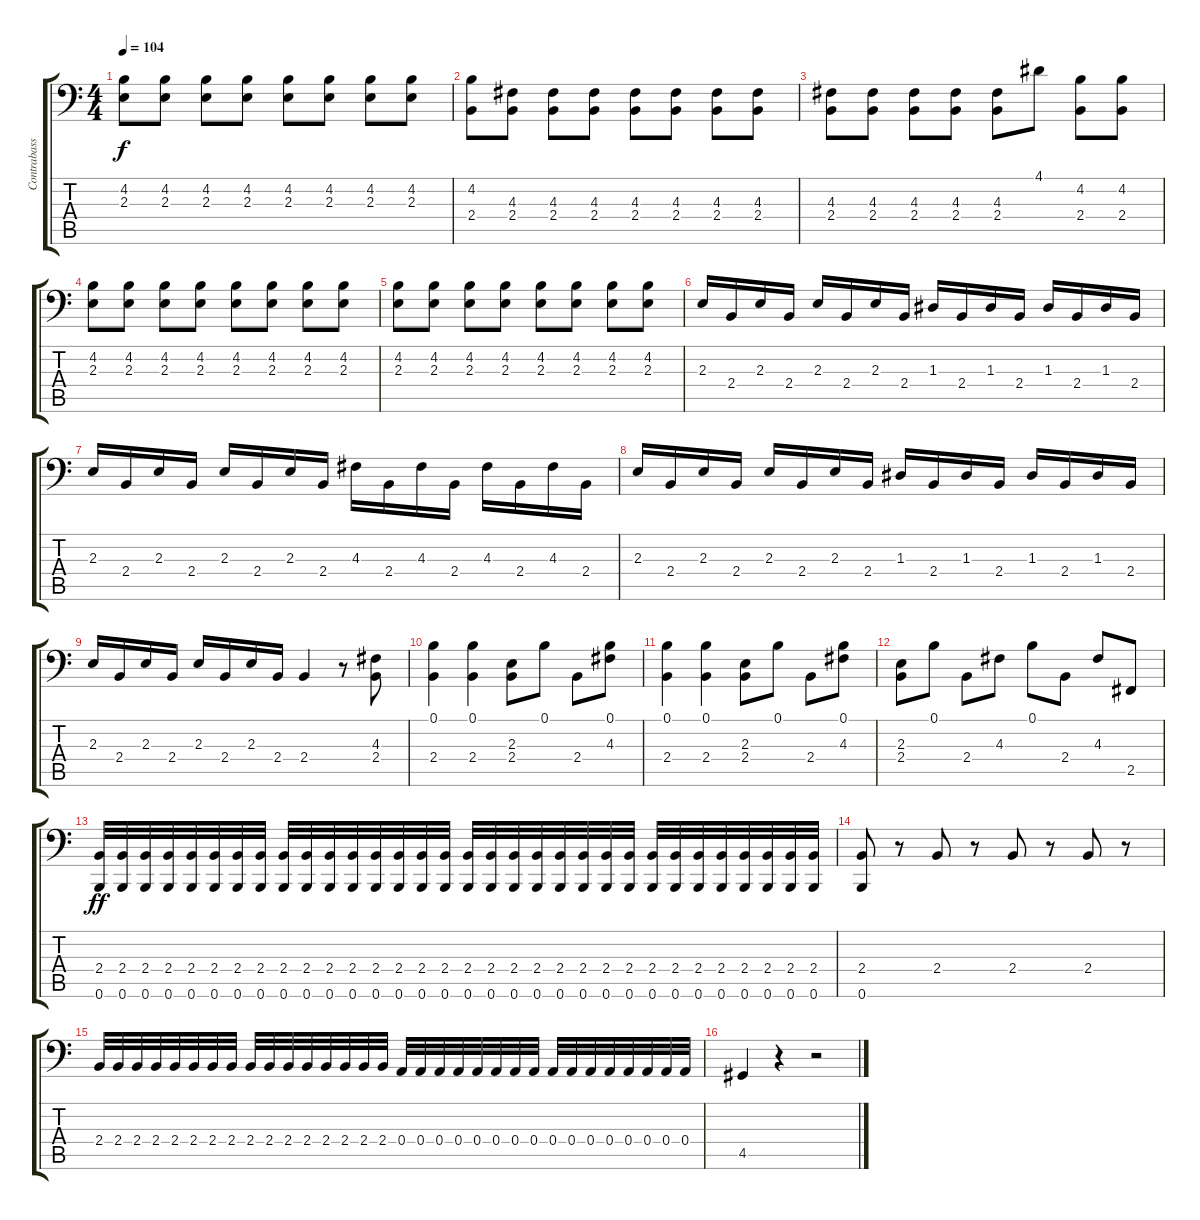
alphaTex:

\track ("Contrabass" "Contrabass") {instrument contrabass}
\staff {score tabs}
\tuning (B2 G2 D2 A1 E1 B0) {hide}
\ts (4 4)
\tempo 104
\clef f4
\ks c
(4.2 2.3).8{dy f} (4.2 2.3).8 (4.2 2.3).8 (4.2 2.3).8 (4.2 2.3).8 (4.2 2.3).8 (4.2 2.3).8 (4.2 2.3).8 |
(4.2 2.4).8 (4.3 2.4).8 (4.3 2.4).8 (4.3 2.4).8 (4.3 2.4).8 (4.3 2.4).8 (4.3 2.4).8 (4.3 2.4).8 |
(4.3 2.4).8 (4.3 2.4).8 (4.3 2.4).8 (4.3 2.4).8 (4.3 2.4).8 4.1.8 (4.2 2.4).8 (4.2 2.4).8 |
(4.2 2.3).8 (4.2 2.3).8 (4.2 2.3).8 (4.2 2.3).8 (4.2 2.3).8 (4.2 2.3).8 (4.2 2.3).8 (4.2 2.3).8 |
(4.2 2.3).8 (4.2 2.3).8 (4.2 2.3).8 (4.2 2.3).8 (4.2 2.3).8 (4.2 2.3).8 (4.2 2.3).8 (4.2 2.3).8 |
2.3.16{volume 16} 2.4.16 2.3.16 2.4.16 2.3.16 2.4.16 2.3.16 2.4.16 1.3.16 2.4.16 1.3.16 2.4.16 1.3.16 2.4.16 1.3.16 2.4.16 |
2.3.16 2.4.16 2.3.16 2.4.16 2.3.16 2.4.16 2.3.16 2.4.16 4.3.16 2.4.16 4.3.16 2.4.16 4.3.16 2.4.16 4.3.16 2.4.16 |
2.3.16 2.4.16 2.3.16 2.4.16 2.3.16 2.4.16 2.3.16 2.4.16 1.3.16 2.4.16 1.3.16 2.4.16 1.3.16 2.4.16 1.3.16 2.4.16 |
2.3.16 2.4.16 2.3.16 2.4.16 2.3.16 2.4.16 2.3.16 2.4.16 2.4.4 r.8 (4.3 2.4).8 |
(0.1 2.4).4 (0.1 2.4).4 (2.3 2.4).8 0.1.8 2.4.8 (0.1 4.3).8 |
(0.1 2.4).4 (0.1 2.4).4 (2.3 2.4).8 0.1.8 2.4.8 (0.1 4.3).8 |
(2.3 2.4).8 0.1.8 2.4.8 4.3.8 0.1.8 2.4.8 4.3.8 2.5.8 |
(2.4 0.6).32{dy ff} (2.4 0.6).32 (2.4 0.6).32 (2.4 0.6).32 (2.4 0.6).32 (2.4 0.6).32 (2.4 0.6).32 (2.4 0.6).32 (2.4 0.6).32 (2.4 0.6).32 (2.4 0.6).32 (2.4 0.6).32 (2.4 0.6).32 (2.4 0.6).32 (2.4 0.6).32 (2.4 0.6).32 (2.4 0.6).32 (2.4 0.6).32 (2.4 0.6).32 (2.4 0.6).32 (2.4 0.6).32 (2.4 0.6).32 (2.4 0.6).32 (2.4 0.6).32 (2.4 0.6).32 (2.4 0.6).32 (2.4 0.6).32 (2.4 0.6).32 (2.4 0.6).32 (2.4 0.6).32 (2.4 0.6).32 (2.4 0.6).32 |
(2.4 0.6).8 r.8 2.4.8 r.8 2.4.8 r.8 2.4.8 r.8 |
2.4.32 2.4.32 2.4.32 2.4.32 2.4.32 2.4.32 2.4.32 2.4.32 2.4.32 2.4.32 2.4.32 2.4.32 2.4.32 2.4.32 2.4.32 2.4.32 0.4.32 0.4.32 0.4.32 0.4.32 0.4.32 0.4.32 0.4.32 0.4.32 0.4.32 0.4.32 0.4.32 0.4.32 0.4.32 0.4.32 0.4.32 0.4.32 |
4.5.4 r.4 r.2
